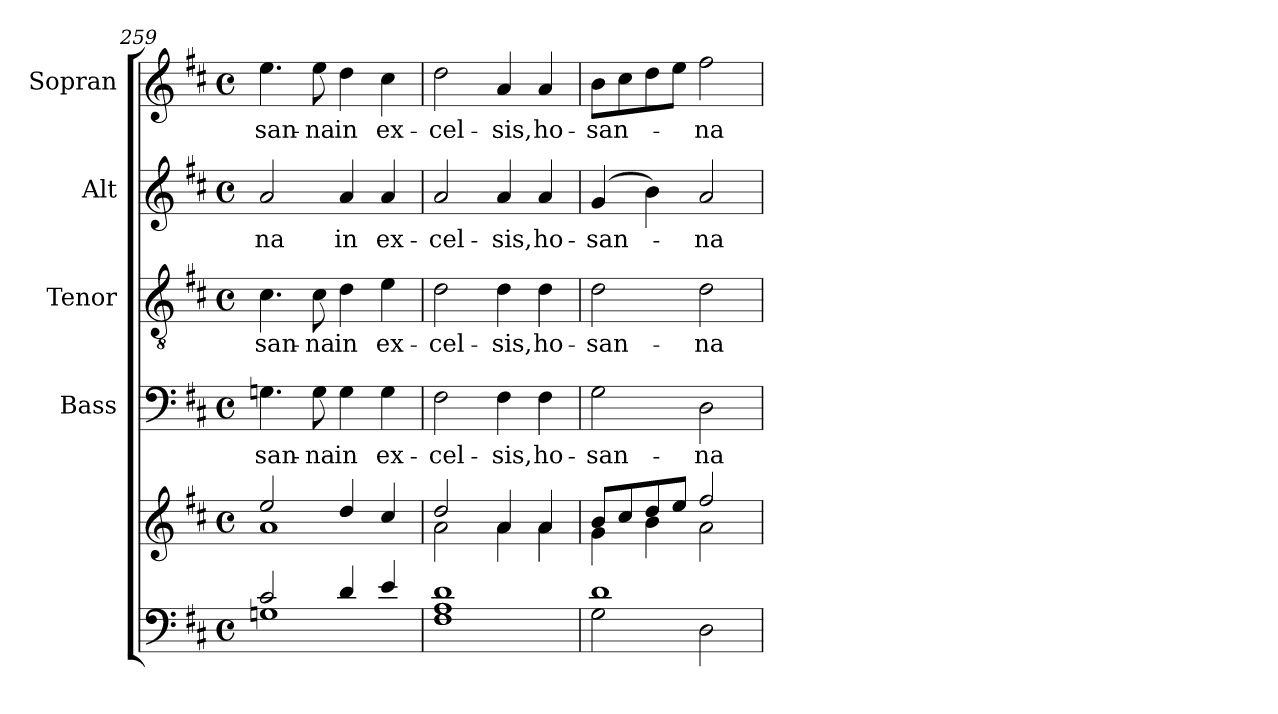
**kern	**kern	**kern	**text	**kern	**text	**kern	**text	**kern	**text
*part5	*part5	*part4	*part4	*part3	*part3	*part2	*part2	*part1	*part1
*staff6	*staff5	*staff4	*staff4	*staff3	*staff3	*staff2	*staff2	*staff1	*staff1
*	*	*I"Bass	*	*I"Tenor	*	*I"Alt	*	*I"Sopran	*
*	*	*I'B.	*	*I'T.	*	*I'A.	*	*I'S.	*
*clefF4	*clefG2	*clefF4	*	*clefGv2	*	*clefG2	*	*clefG2	*
*k[f#c#]	*k[f#c#]	*k[f#c#]	*	*k[f#c#]	*	*k[f#c#]	*	*k[f#c#]	*
*D:	*D:	*D:	*	*D:	*	*D:	*	*D:	*
*M4/4	*M4/4	*M4/4	*	*M4/4	*	*M4/4	*	*M4/4	*
*met(c)	*met(c)	*met(c)	*	*met(c)	*	*met(c)	*	*met(c)	*
=259	=259	=259	=259	=259	=259	=259	=259	=259	=259
*^	*^	*	*	*	*	*	*	*	*
!	!	!	!	!	!LO:LY:b	!	!LO:LY:b	!	!LO:LY:b	!	!LO:LY:b
2c#/	1Gn	2ee/	1a	4.Gn\	-san-	4.c#\	-san-	2a/	-na	4.ee\	-san-
!	!	!	!	!	!LO:LY:b	!	!LO:LY:b	!	!	!	!LO:LY:b
.	.	.	.	8G\	-na	8c#\	-na	.	.	8ee\	-na
!	!	!	!	!	!LO:LY:b	!	!LO:LY:b	!	!LO:LY:b	!	!LO:LY:b
4d/	.	4dd/	.	4G\	in	4d\	in	4a/	in	4dd\	in
!	!	!	!	!	!LO:LY:b	!	!LO:LY:b	!	!LO:LY:b	!	!LO:LY:b
4e/	.	4cc#/	.	4G\	ex-	4e\	ex-	4a/	ex-	4cc#\	ex-
!!LO:LB:g=z
=260	=260	=260	=260	=260	=260	=260	=260	=260	=260	=260	=260
!	!	!	!	!	!LO:LY:b	!	!LO:LY:b	!	!LO:LY:b	!	!LO:LY:b
1d	1F# 1A	2dd/	2a\	2F#\	-cel-	2d\	-cel-	2a/	-cel-	2dd\	-cel-
!	!	!	!	!	!LO:LY:b	!	!LO:LY:b	!	!LO:LY:b	!	!LO:LY:b
.	.	4a/	4a\	4F#\	-sis,	4d\	-sis,	4a/	-sis,	4a/	-sis,
!	!	!	!	!	!LO:LY:b	!	!LO:LY:b	!	!LO:LY:b	!	!LO:LY:b
.	.	4a/	4a\	4F#\	ho-	4d\	ho-	4a/	ho-	4a/	ho-
=261	=261	=261	=261	=261	=261	=261	=261	=261	=261	=261	=261
!	!	!	!	!	!LO:LY:b	!	!LO:LY:b	!	!LO:LY:b	!	!LO:LY:b
1d	2G\	8b/L	4g\	2G\	-san-	2d\	-san-	(4g/	-san-	8b\L	-san-
.	.	8cc#/	.	.	.	.	.	.	.	8cc#\	.
.	.	8dd/	4b\	.	.	.	.	4b\)	.	8dd\	.
.	.	8ee/J	.	.	.	.	.	.	.	8ee\J	.
!	!	!	!	!	!LO:LY:b	!	!LO:LY:b	!	!LO:LY:b	!	!LO:LY:b
.	2D\	2ff#/	2a\	2D\	-na	2d\	-na	2a/	-na	2ff#\	-na
*v	*v	*	*	*	*	*	*	*	*	*	*
*	*v	*v	*	*	*	*	*	*	*	*
=	=	=	=	=	=	=	=	=	=
*-	*-	*-	*-	*-	*-	*-	*-	*-	*-
